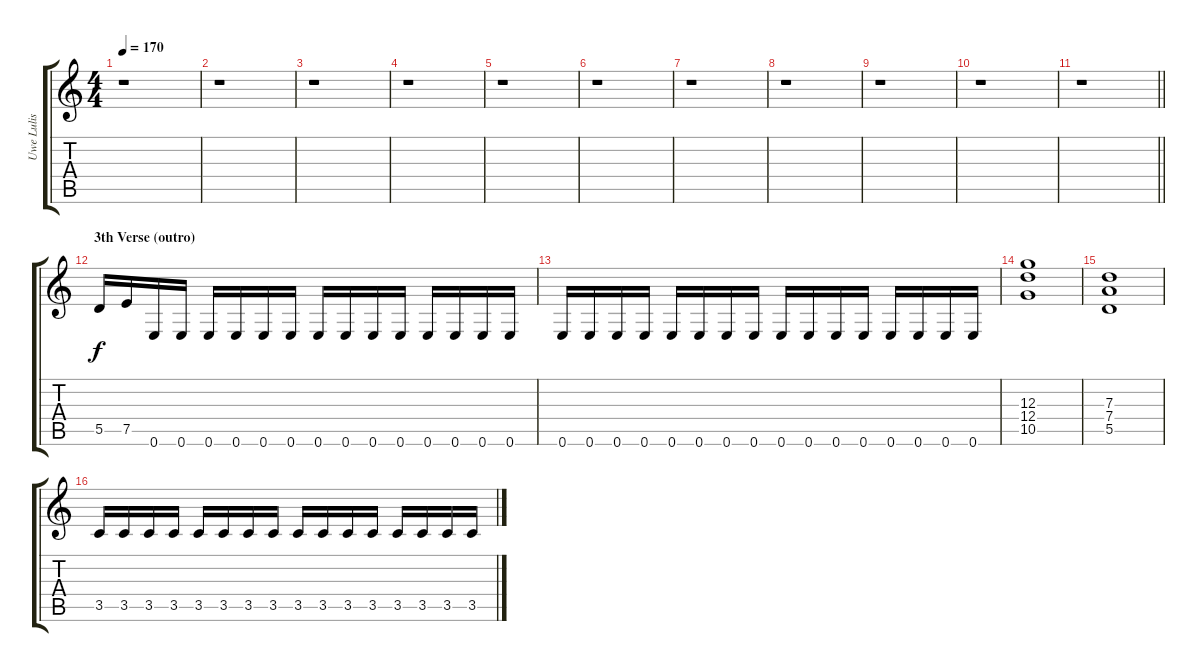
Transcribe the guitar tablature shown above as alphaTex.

\track ("Uwe Lulis" "Uwe Lulis") {instrument distortionguitar}
\staff {score tabs}
\tuning (E4 B3 G3 D3 A2 E2) {hide}
\ts (4 4)
\tempo 170
\clef g2
\ks c
r.1{dy f} |
r.1 |
r.1 |
r.1 |
r.1 |
r.1 |
r.1 |
r.1 |
r.1 |
r.1 |
\barLineRight lightlight
r.1 |
\section ("" "3th Verse (outro)")
5.5.16 7.5.16 0.6.16 0.6.16 0.6.16 0.6.16 0.6.16 0.6.16 0.6.16 0.6.16 0.6.16 0.6.16 0.6.16 0.6.16 0.6.16 0.6.16 |
0.6.16 0.6.16 0.6.16 0.6.16 0.6.16 0.6.16 0.6.16 0.6.16 0.6.16 0.6.16 0.6.16 0.6.16 0.6.16 0.6.16 0.6.16 0.6.16 |
(12.3 12.4 10.5).1 |
(7.3 7.4 5.5).1 |
3.5.16 3.5.16 3.5.16 3.5.16 3.5.16 3.5.16 3.5.16 3.5.16 3.5.16 3.5.16 3.5.16 3.5.16 3.5.16 3.5.16 3.5.16 3.5.16
